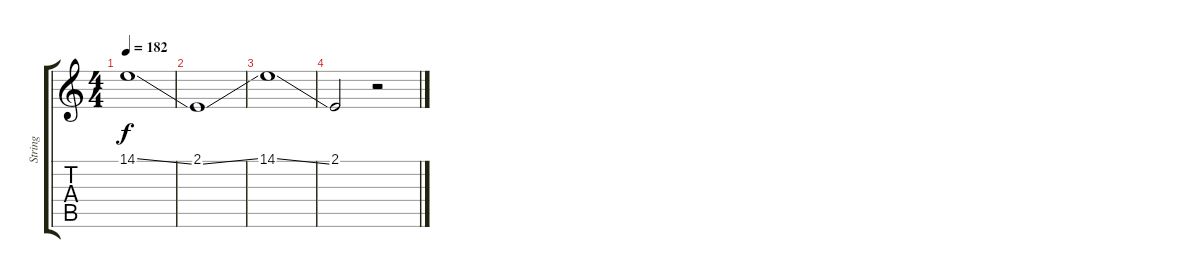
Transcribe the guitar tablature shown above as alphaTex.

\track ("String" "String") {instrument stringensemble1}
\staff {score tabs}
\tuning (D4 A3 F3 C3 G2 D2) {hide}
\ts (4 4)
\tempo 182
\clef g2
\ks c
14.1{ss}.1{dy f} |
2.1{ss}.1 |
14.1{ss}.1 |
2.1.2 r.2
